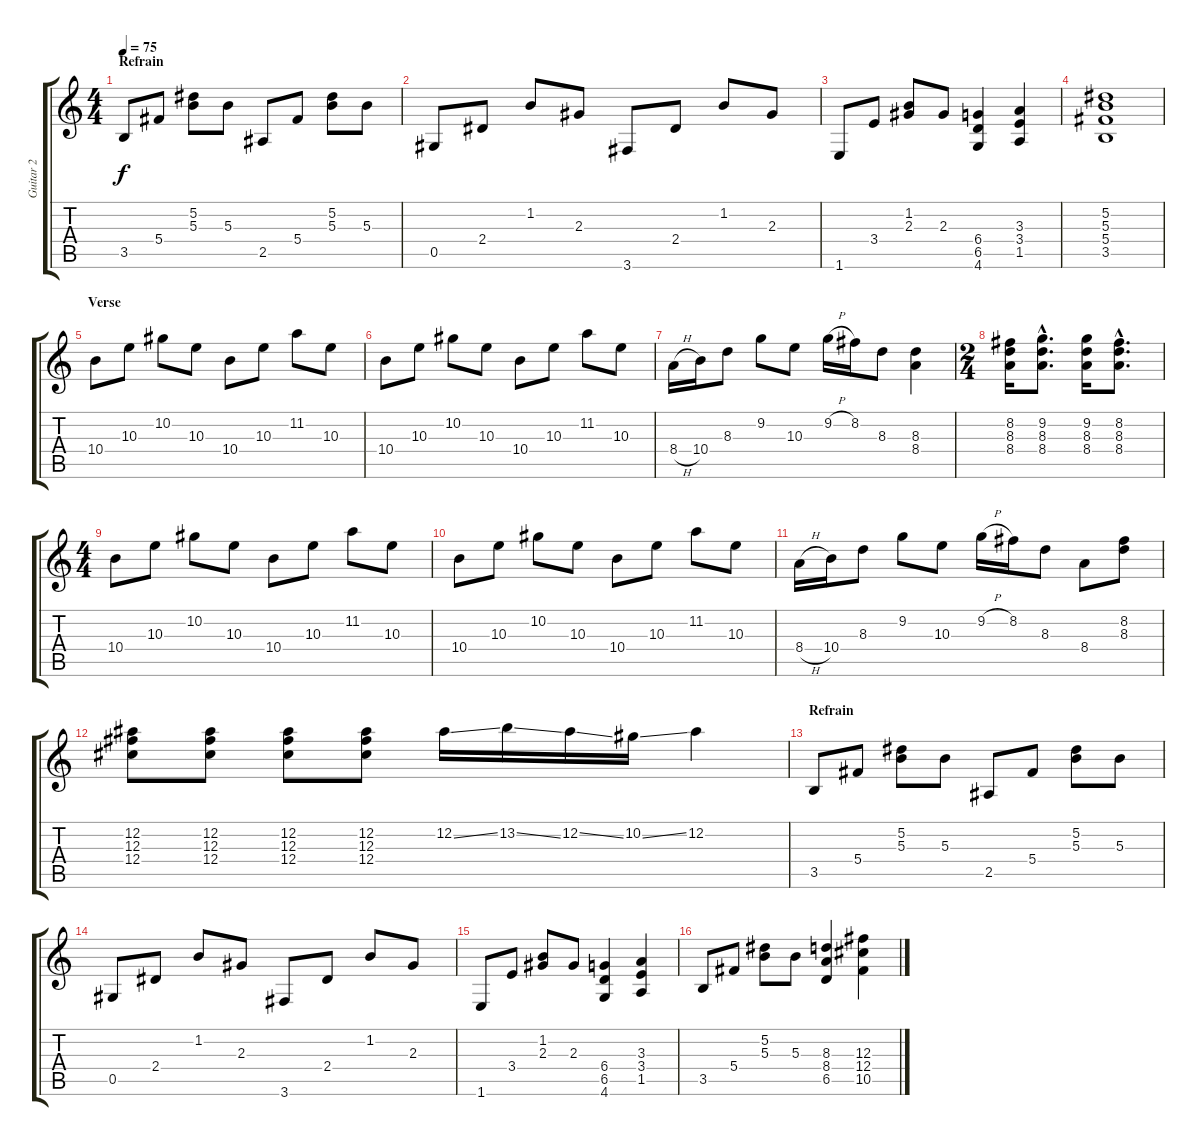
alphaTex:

\track ("Guitar 2" "Guitar 2") {instrument overdrivenguitar}
\staff {score tabs}
\tuning (Eb4 Bb3 Gb3 Db3 Ab2 Eb2) {hide}
\ts (4 4)
\section ("" "Refrain")
\tempo 75
\clef g2
\ks c
3.5.8{dy f volume 11 balance 14} 5.4.8 (5.2 5.3).8 5.3.8 2.5.8 5.4.8 (5.2 5.3).8 5.3.8 |
0.5.8 2.4.8 1.2.8 2.3.8 3.6.8 2.4.8 1.2.8 2.3.8 |
1.6.8 3.4.8 (1.2 2.3).8 2.3.8 (6.4 6.5 4.6).4 (3.3 3.4 1.5).4 |
(5.2 5.3 5.4 3.5).1 |
\section ("" "Verse")
10.4.8 10.3.8 10.2.8 10.3.8 10.4.8 10.3.8 11.2.8 10.3.8 |
10.4.8 10.3.8 10.2.8 10.3.8 10.4.8 10.3.8 11.2.8 10.3.8 |
8.4{h}.16 10.4.16 8.3.8 9.2.8 10.3.8 9.2{h}.16 8.2.16 8.3.8 (8.3 8.4).4 |
\ts (2 4)
(8.2 8.3 8.4).16 (9.2{hac} 8.3{hac} 8.4{hac}).8{d} (9.2 8.3 8.4).16 (8.2{hac} 8.3{hac} 8.4{hac}).8{d} |
\ts (4 4)
10.4.8 10.3.8 10.2.8 10.3.8 10.4.8 10.3.8 11.2.8 10.3.8 |
10.4.8 10.3.8 10.2.8 10.3.8 10.4.8 10.3.8 11.2.8 10.3.8 |
8.4{h}.16 10.4.16 8.3.8 9.2.8 10.3.8 9.2{h}.16 8.2.16 8.3.8 8.4.8 (8.2 8.3).8 |
(12.2 12.3 12.4).8 (12.2 12.3 12.4).8 (12.2 12.3 12.4).8 (12.2 12.3 12.4).8 12.2{ss}.16 13.2{ss}.16 12.2{ss}.16 10.2{ss}.16 12.2.4 |
\section ("" "Refrain")
3.5.8 5.4.8 (5.2 5.3).8 5.3.8 2.5.8 5.4.8 (5.2 5.3).8 5.3.8 |
0.5.8 2.4.8 1.2.8 2.3.8 3.6.8 2.4.8 1.2.8 2.3.8 |
1.6.8 3.4.8 (1.2 2.3).8 2.3.8 (6.4 6.5 4.6).4 (3.3 3.4 1.5).4 |
3.5.8 5.4.8 (5.2 5.3).8 5.3.8 (8.3 8.4 6.5).4 (12.3 12.4 10.5).4
